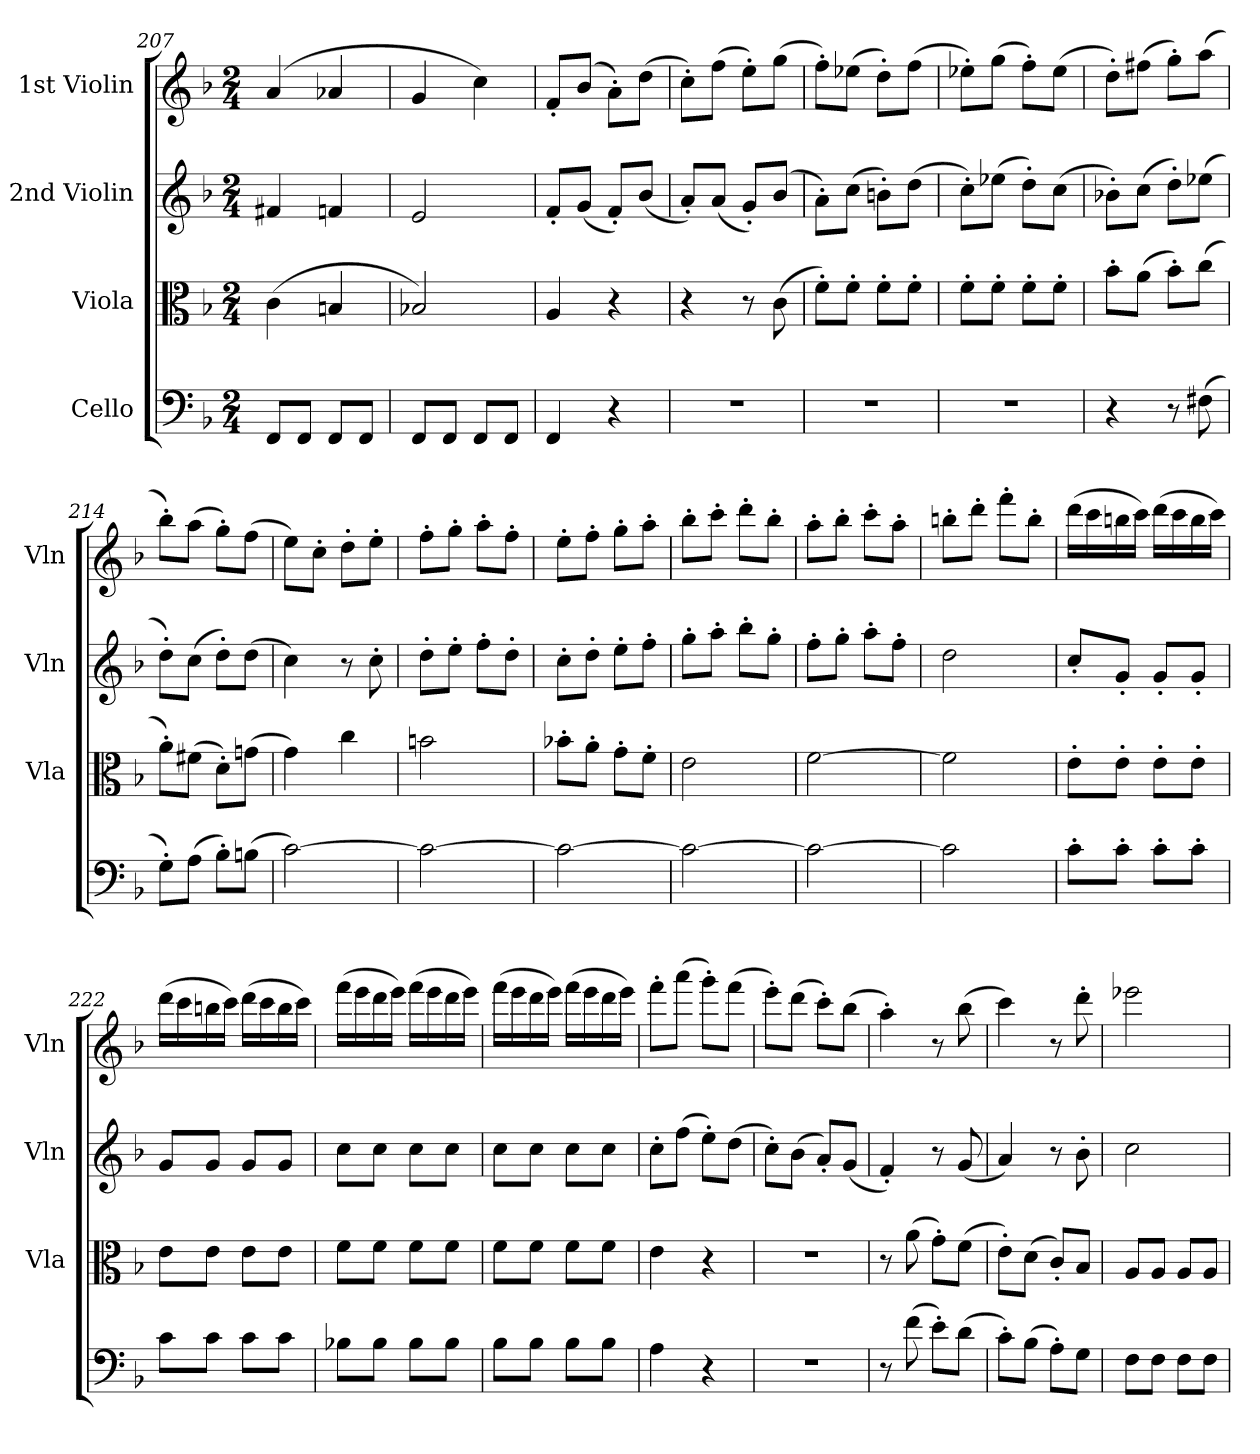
**kern	**kern	**kern	**kern
*part4	*part3	*part2	*part1
*staff4	*staff3	*staff2	*staff1
*I"Cello	*I"Viola	*I"2nd Violin	*I"1st Violin
*	*I'Vla	*I'Vln	*I'Vln
*clefF4	*clefC3	*clefG2	*clefG2
*k[b-]	*k[b-]	*k[b-]	*k[b-]
*F:	*F:	*F:	*F:
*M2/4	*M2/4	*M2/4	*M2/4
=207	=207	=207	=207
8FF/L	(4c\	4f#X/	(4a/
8FF/J	.	.	.
8FF/L	4Bn/	4fn/	4a-X/
8FF/J	.	.	.
=208	=208	=208	=208
8FF/L	2B-X/)	2e/	4g/
8FF/J	.	.	.
8FF/L	.	.	4cc\)
8FF/J	.	.	.
=209	=209	=209	=209
4FF/	4A/	8f'/L	8f'/L
.	.	(8g/J	(8b-/J
4r	4r	8f'/L)	8a'\L)
.	.	(8b-/J	(8dd\J
=210	=210	=210	=210
2r	4r	8a'/L)	8cc'\L)
.	.	(8a/J	(8ff\J
.	8r	8g'/L)	8ee'\L)
.	(8c\	(8b-/J	(8gg\J
=211	=211	=211	=211
2r	8f'\L)	8a'\L)	8ff'\L)
.	8f'\J	(8cc\J	(8ee-X\J
.	8f'\L	8bn'\L)	8dd'\L)
.	8f'\J	(8dd\J	(8ff\J
=212	=212	=212	=212
2r	8f'\L	8cc'\L)	8ee-X'\L)
.	8f'\J	(8ee-X\J	(8gg\J
.	8f'\L	8dd'\L)	8ff'\L)
.	8f'\J	(8cc\J	(8ee-\J
=213	=213	=213	=213
4r	8b-'\L	8b-X'\L)	8dd'\L)
.	(8a\J	(8cc\J	(8ff#X\J
8r	8b-'\L)	8dd'\L)	8gg'\L)
(8F#X\	(8cc\J	(8ee-X\J	(8aa\J
=214	=214	=214	=214
8G'\L)	8a'\L)	8dd'\L)	8bb-'\L)
(8A\J	(8f#X\J	(8cc\J	(8aa\J
8B-'\L)	8d'\L)	8dd'\L)	8gg'\L)
(8Bn\J	(8gn\J	(8dd\J	(8ff\J
=215	=215	=215	=215
[2c\)	4g\)	4cc\)	8ee\L)
.	.	.	8cc'\J
.	4cc\	8r	8dd'\L
.	.	8cc'\	8ee'\J
=216	=216	=216	=216
2c\_	2bn\	8dd'\L	8ff'\L
.	.	8ee'\J	8gg'\J
.	.	8ff'\L	8aa'\L
.	.	8dd'\J	8ff'\J
=217	=217	=217	=217
2c\_	8b-X'\L	8cc'\L	8ee'\L
.	8a'\J	8dd'\J	8ff'\J
.	8g'\L	8ee'\L	8gg'\L
.	8f'\J	8ff'\J	8aa'\J
=218	=218	=218	=218
2c\_	2e\	8gg'\L	8bb-'\L
.	.	8aa'\J	8ccc'\J
.	.	8bb-'\L	8ddd'\L
.	.	8gg'\J	8bb-'\J
=219	=219	=219	=219
2c\_	[2f\	8ff'\L	8aa'\L
.	.	8gg'\J	8bb-'\J
.	.	8aa'\L	8ccc'\L
.	.	8ff'\J	8aa'\J
=220	=220	=220	=220
2c\]	2f\]	2dd\	8bbn'\L
.	.	.	8ddd'\J
.	.	.	8fff'\L
.	.	.	8bb'\J
=221	=221	=221	=221
8c'\L	8e'\L	8cc'/L	(16ddd\LL
.	.	.	16ccc\
8c'\J	8e'\J	8g'/J	16bbn\
.	.	.	16ccc\JJ)
8c'\L	8e'\L	8g'/L	(16ddd\LL
.	.	.	16ccc\
8c'\J	8e'\J	8g'/J	16bb\
.	.	.	16ccc\JJ)
=222	=222	=222	=222
8c\L	8e\L	8g/L	(16ddd\LL
.	.	.	16ccc\
8c\J	8e\J	8g/J	16bbn\
.	.	.	16ccc\JJ)
8c\L	8e\L	8g/L	(16ddd\LL
.	.	.	16ccc\
8c\J	8e\J	8g/J	16bb\
.	.	.	16ccc\JJ)
=223	=223	=223	=223
8B-X\L	8f\L	8cc\L	(16fff\LL
.	.	.	16eee\
8B-\J	8f\J	8cc\J	16ddd\
.	.	.	16eee\JJ)
8B-\L	8f\L	8cc\L	(16fff\LL
.	.	.	16eee\
8B-\J	8f\J	8cc\J	16ddd\
.	.	.	16eee\JJ)
=224	=224	=224	=224
8B-\L	8f\L	8cc\L	(16fff\LL
.	.	.	16eee\
8B-\J	8f\J	8cc\J	16ddd\
.	.	.	16eee\JJ)
8B-\L	8f\L	8cc\L	(16fff\LL
.	.	.	16eee\
8B-\J	8f\J	8cc\J	16ddd\
.	.	.	16eee\JJ)
=225	=225	=225	=225
4A\	4e\	8cc'\L	8fff'\L
.	.	(8ff\J	(8aaa\J
4r	4r	8ee'\L)	8ggg'\L)
.	.	(8dd\J	(8fff\J
=226	=226	=226	=226
2r	2r	8cc'\L)	8eee'\L)
.	.	(8b-\J	(8ddd\J
.	.	8a'/L)	8ccc'\L)
.	.	(8g/J	(8bb-\J
=227	=227	=227	=227
8r	8r	4f'/)	4aa'\)
(8f\	(8a\	.	.
8e'\L)	8g'\L)	8r	8r
(8d\J	(8f\J	(8g/	(8bb-\
=228	=228	=228	=228
8c'\L)	8e'\L)	4a/)	4ccc\)
(8B-\J	(8d\J	.	.
8A'\L)	8c'/L)	8r	8r
8G\J	8B-/J	8b-'\	8ddd'\
=229	=229	=229	=229
8F\L	8A/L	2cc\	2eee-X\
8F\J	8A/J	.	.
8F\L	8A/L	.	.
8F\J	8A/J	.	.
=	=	=	=
*-	*-	*-	*-
